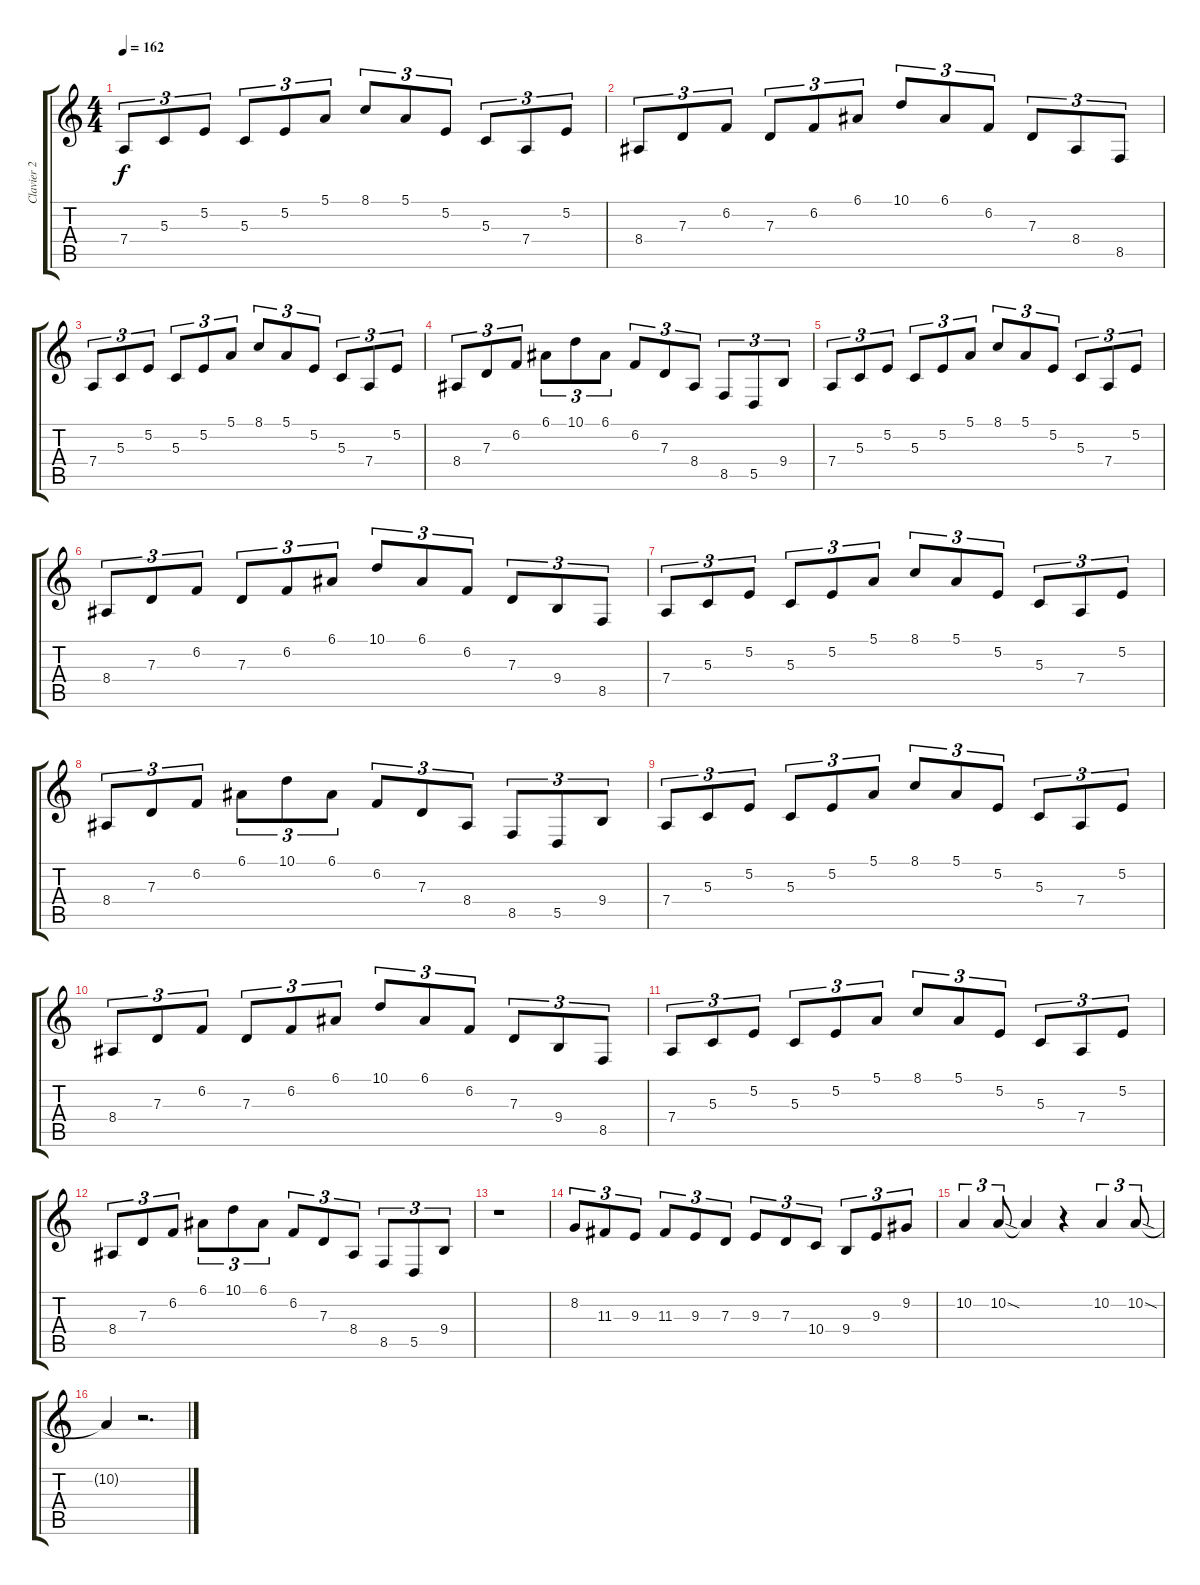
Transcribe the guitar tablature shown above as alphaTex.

\track ("Clavier 2" "Clavier 2") {instrument lead2sawtooth}
\staff {score tabs}
\tuning (E4 B3 G3 D3 A2 D2) {hide}
\ts (4 4)
\tempo 162
\clef g2
\ks c
7.4.8{tu (3 2) dy f} 5.3.8{tu (3 2)} 5.2.8{tu (3 2)} 5.3.8{tu (3 2)} 5.2.8{tu (3 2)} 5.1.8{tu (3 2)} 8.1.8{tu (3 2)} 5.1.8{tu (3 2)} 5.2.8{tu (3 2)} 5.3.8{tu (3 2)} 7.4.8{tu (3 2)} 5.2.8{tu (3 2)} |
8.4.8{tu (3 2)} 7.3.8{tu (3 2)} 6.2.8{tu (3 2)} 7.3.8{tu (3 2)} 6.2.8{tu (3 2)} 6.1.8{tu (3 2)} 10.1.8{tu (3 2)} 6.1.8{tu (3 2)} 6.2.8{tu (3 2)} 7.3.8{tu (3 2)} 8.4.8{tu (3 2)} 8.5.8{tu (3 2)} |
7.4.8{tu (3 2)} 5.3.8{tu (3 2)} 5.2.8{tu (3 2)} 5.3.8{tu (3 2)} 5.2.8{tu (3 2)} 5.1.8{tu (3 2)} 8.1.8{tu (3 2)} 5.1.8{tu (3 2)} 5.2.8{tu (3 2)} 5.3.8{tu (3 2)} 7.4.8{tu (3 2)} 5.2.8{tu (3 2)} |
8.4.8{tu (3 2)} 7.3.8{tu (3 2)} 6.2.8{tu (3 2)} 6.1.8{tu (3 2)} 10.1.8{tu (3 2)} 6.1.8{tu (3 2)} 6.2.8{tu (3 2)} 7.3.8{tu (3 2)} 8.4.8{tu (3 2)} 8.5.8{tu (3 2)} 5.5.8{tu (3 2)} 9.4.8{tu (3 2)} |
7.4.8{tu (3 2)} 5.3.8{tu (3 2)} 5.2.8{tu (3 2)} 5.3.8{tu (3 2)} 5.2.8{tu (3 2)} 5.1.8{tu (3 2)} 8.1.8{tu (3 2)} 5.1.8{tu (3 2)} 5.2.8{tu (3 2)} 5.3.8{tu (3 2)} 7.4.8{tu (3 2)} 5.2.8{tu (3 2)} |
8.4.8{tu (3 2)} 7.3.8{tu (3 2)} 6.2.8{tu (3 2)} 7.3.8{tu (3 2)} 6.2.8{tu (3 2)} 6.1.8{tu (3 2)} 10.1.8{tu (3 2)} 6.1.8{tu (3 2)} 6.2.8{tu (3 2)} 7.3.8{tu (3 2)} 9.4.8{tu (3 2)} 8.5.8{tu (3 2)} |
7.4.8{tu (3 2)} 5.3.8{tu (3 2)} 5.2.8{tu (3 2)} 5.3.8{tu (3 2)} 5.2.8{tu (3 2)} 5.1.8{tu (3 2)} 8.1.8{tu (3 2)} 5.1.8{tu (3 2)} 5.2.8{tu (3 2)} 5.3.8{tu (3 2)} 7.4.8{tu (3 2)} 5.2.8{tu (3 2)} |
8.4.8{tu (3 2)} 7.3.8{tu (3 2)} 6.2.8{tu (3 2)} 6.1.8{tu (3 2)} 10.1.8{tu (3 2)} 6.1.8{tu (3 2)} 6.2.8{tu (3 2)} 7.3.8{tu (3 2)} 8.4.8{tu (3 2)} 8.5.8{tu (3 2)} 5.5.8{tu (3 2)} 9.4.8{tu (3 2)} |
7.4.8{tu (3 2)} 5.3.8{tu (3 2)} 5.2.8{tu (3 2)} 5.3.8{tu (3 2)} 5.2.8{tu (3 2)} 5.1.8{tu (3 2)} 8.1.8{tu (3 2)} 5.1.8{tu (3 2)} 5.2.8{tu (3 2)} 5.3.8{tu (3 2)} 7.4.8{tu (3 2)} 5.2.8{tu (3 2)} |
8.4.8{tu (3 2)} 7.3.8{tu (3 2)} 6.2.8{tu (3 2)} 7.3.8{tu (3 2)} 6.2.8{tu (3 2)} 6.1.8{tu (3 2)} 10.1.8{tu (3 2)} 6.1.8{tu (3 2)} 6.2.8{tu (3 2)} 7.3.8{tu (3 2)} 9.4.8{tu (3 2)} 8.5.8{tu (3 2)} |
7.4.8{tu (3 2)} 5.3.8{tu (3 2)} 5.2.8{tu (3 2)} 5.3.8{tu (3 2)} 5.2.8{tu (3 2)} 5.1.8{tu (3 2)} 8.1.8{tu (3 2)} 5.1.8{tu (3 2)} 5.2.8{tu (3 2)} 5.3.8{tu (3 2)} 7.4.8{tu (3 2)} 5.2.8{tu (3 2)} |
8.4.8{tu (3 2)} 7.3.8{tu (3 2)} 6.2.8{tu (3 2)} 6.1.8{tu (3 2)} 10.1.8{tu (3 2)} 6.1.8{tu (3 2)} 6.2.8{tu (3 2)} 7.3.8{tu (3 2)} 8.4.8{tu (3 2)} 8.5.8{tu (3 2)} 5.5.8{tu (3 2)} 9.4.8{tu (3 2)} |
r.1 |
8.2.8{tu (3 2)} 11.3.8{tu (3 2)} 9.3.8{tu (3 2)} 11.3.8{tu (3 2)} 9.3.8{tu (3 2)} 7.3.8{tu (3 2)} 9.3.8{tu (3 2)} 7.3.8{tu (3 2)} 10.4.8{tu (3 2)} 9.4.8{tu (3 2)} 9.3.8{tu (3 2)} 9.2.8{tu (3 2)} |
10.2.4{tu (3 2)} 10.2{sod}.8{tu (3 2)} 10.2{t}.4 r.4 10.2.4{tu (3 2)} 10.2{sod}.8{tu (3 2)} |
10.2{t}.4 r.2{d}
